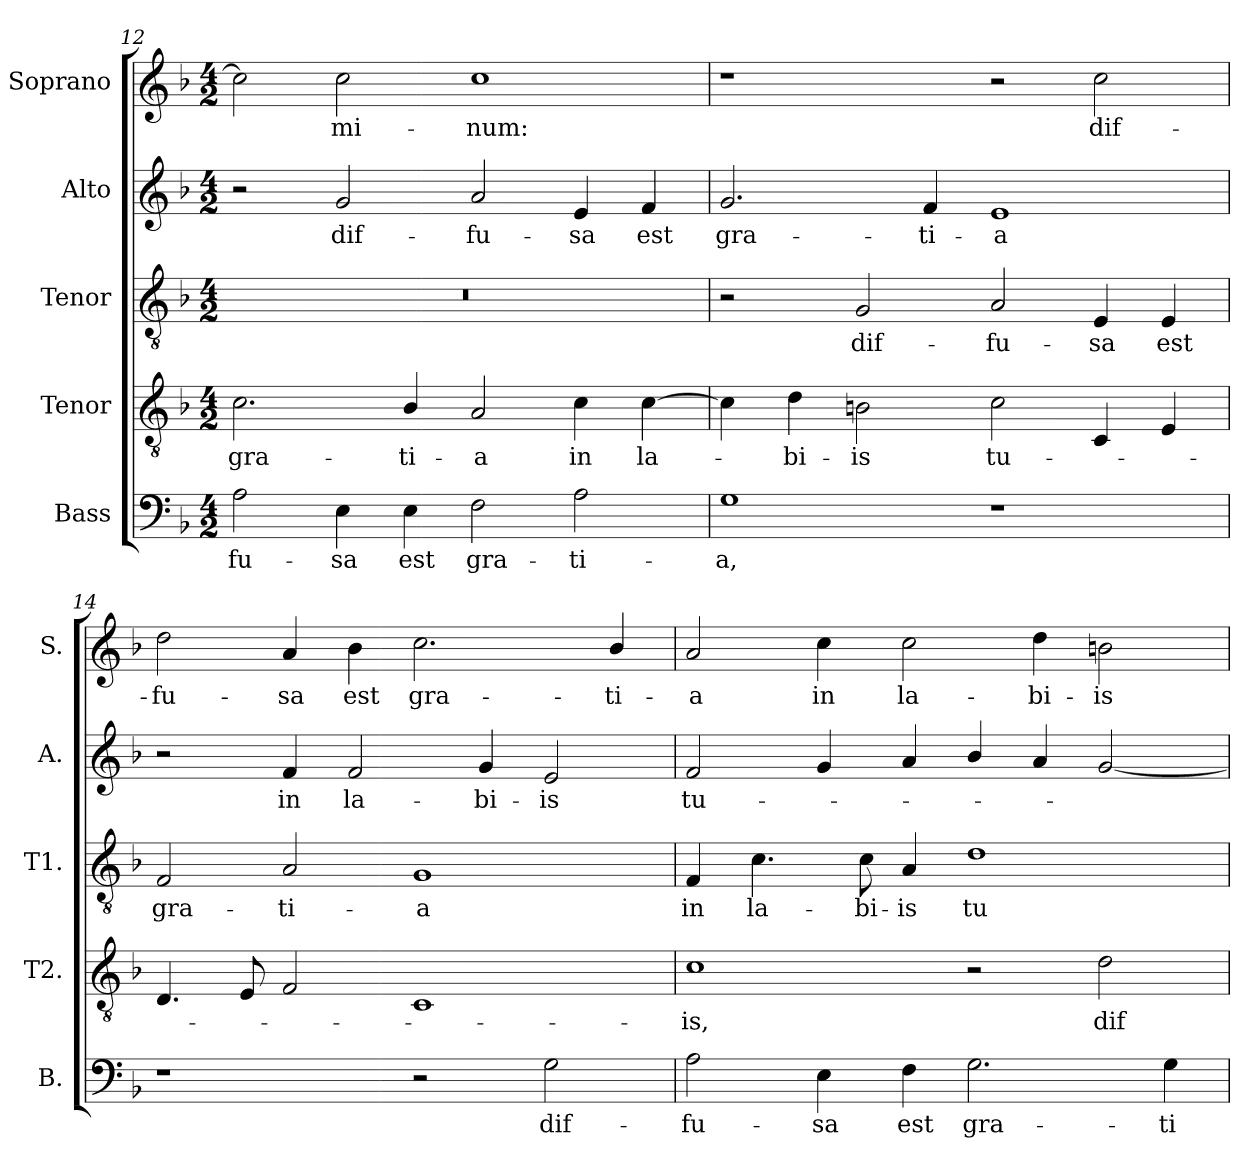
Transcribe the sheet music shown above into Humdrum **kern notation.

**kern	**text	**kern	**text	**kern	**text	**kern	**text	**kern	**text
*part5	*part5	*part4	*part4	*part3	*part3	*part2	*part2	*part1	*part1
*staff5	*staff5	*staff4	*staff4	*staff3	*staff3	*staff2	*staff2	*staff1	*staff1
*I"Bass	*	*I"Tenor	*	*I"Tenor	*	*I"Alto	*	*I"Soprano	*
*I'B.	*	*I'T2.	*	*I'T1.	*	*I'A.	*	*I'S.	*
*clefF4	*	*clefGv2	*	*clefGv2	*	*clefG2	*	*clefG2	*
*	*	*ITrd7c12	*	*ITrd7c12	*	*	*	*	*
*k[b-]	*	*k[b-]	*	*k[b-]	*	*k[b-]	*	*k[b-]	*
*F:	*	*F:	*	*F:	*	*F:	*	*F:	*
*M4/2	*	*M4/2	*	*M4/2	*	*M4/2	*	*M4/2	*
=12	=12	=12	=12	=12	=12	=12	=12	=12	=12
!	!LO:LY:b:color=#000000	!	!	!	!	!	!	!	!
!	!	!	!LO:LY:b:color=#000000	!LO:N:vis=1	!	!	!	!	!
2Ai\	-fu-	2.Ci\	gra-	0r	.	2r	.	2cci\]	.
!	!LO:LY:b:color=#000000	!	!	!	!	!	!	!	!
!	!	!	!	!	!	!	!LO:LY:b:color=#000000	!	!
!	!	!	!	!	!	!	!	!	!LO:LY:b:color=#000000
4Ei\	-sa	.	.	.	.	2gi/	dif-	2cci\	-mi-
!	!LO:LY:b:color=#000000	!	!	!	!	!	!	!	!
!	!	!	!LO:LY:b:color=#000000	!	!	!	!	!	!
4Ei\	est	4BB-i/	-ti-	.	.	.	.	.	.
!	!LO:LY:b:color=#000000	!	!	!	!	!	!	!	!
!	!	!	!LO:LY:b:color=#000000	!	!	!	!	!	!
!	!	!	!	!	!	!	!LO:LY:b:color=#000000	!	!
!	!	!	!	!	!	!	!	!	!LO:LY:b:color=#000000
2Fi\	gra-	2AAi/	-a	.	.	2ai/	-fu-	1cci	-num:
!	!LO:LY:b:color=#000000	!	!	!	!	!	!	!	!
!	!	!	!LO:LY:b:color=#000000	!	!	!	!	!	!
!	!	!	!	!	!	!	!LO:LY:b:color=#000000	!	!
2Ai\	-ti-	4Ci\	in	.	.	4ei/	-sa	.	.
!	!	!	!LO:LY:b:color=#000000	!	!	!	!	!	!
!	!	!	!	!	!	!	!LO:LY:b:color=#000000	!	!
.	.	[4Ci\	la-	.	.	4fi/	est	.	.
!!LO:PB:g=z
=13	=13	=13	=13	=13	=13	=13	=13	=13	=13
!	!LO:LY:b:color=#000000	!	!	!	!	!	!	!	!
!	!	!	!	!	!	!	!LO:LY:b:color=#000000	!	!
1Gi	-a,	4Ci\]	.	2r	.	2.gi/	gra-	1r	.
!	!	!	!LO:LY:b:color=#000000	!	!	!	!	!	!
.	.	4Di\	-bi-	.	.	.	.	.	.
!	!	!	!LO:LY:b:color=#000000	!	!	!	!	!	!
!	!	!	!	!	!LO:LY:b:color=#000000	!	!	!	!
.	.	2BBni\	-is	2GGi/	dif-	.	.	.	.
!	!	!	!	!	!	!	!LO:LY:b:color=#000000	!	!
.	.	.	.	.	.	4fi/	-ti-	.	.
!	!	!	!LO:LY:b:color=#000000	!	!	!	!	!	!
!	!	!	!	!	!LO:LY:b:color=#000000	!	!	!	!
!	!	!	!	!	!	!	!LO:LY:b:color=#000000	!	!
1r	.	2Ci\	tu-	2AAi/	-fu-	1ei	-a	2r	.
!	!	!	!	!	!LO:LY:b:color=#000000	!	!	!	!
!	!	!	!	!	!	!	!	!	!LO:LY:b:color=#000000
.	.	4CCi/	.	4EEi/	-sa	.	.	2cci\	dif-
!	!	!	!	!	!LO:LY:b:color=#000000	!	!	!	!
.	.	4EEi/	.	4EEi/	est	.	.	.	.
=14	=14	=14	=14	=14	=14	=14	=14	=14	=14
!	!	!	!	!	!LO:LY:b:color=#000000	!	!	!	!
!	!	!	!	!	!	!	!	!	!LO:LY:b:color=#000000
1r	.	4.DDi/	.	2FFi/	gra-	2r	.	2ddi\	-fu-
.	.	8EEi/	.	.	.	.	.	.	.
!	!	!	!	!	!LO:LY:b:color=#000000	!	!	!	!
!	!	!	!	!	!	!	!LO:LY:b:color=#000000	!	!
!	!	!	!	!	!	!	!	!	!LO:LY:b:color=#000000
.	.	2FFi/	.	2AAi/	-ti-	4fi/	in	4ai/	-sa
!	!	!	!	!	!	!	!LO:LY:b:color=#000000	!	!
!	!	!	!	!	!	!	!	!	!LO:LY:b:color=#000000
.	.	.	.	.	.	2fi/	la-	4b-i\	est
!	!	!	!	!	!LO:LY:b:color=#000000	!	!	!	!
!	!	!	!	!	!	!	!	!	!LO:LY:b:color=#000000
2r	.	1CCi	.	1GGi	-a	.	.	2.cci\	gra-
!	!	!	!	!	!	!	!LO:LY:b:color=#000000	!	!
.	.	.	.	.	.	4gi/	-bi-	.	.
!	!LO:LY:b:color=#000000	!	!	!	!	!	!	!	!
!	!	!	!	!	!	!	!LO:LY:b:color=#000000	!	!
2Gi\	dif-	.	.	.	.	2ei/	-is	.	.
!	!	!	!	!	!	!	!	!	!LO:LY:b:color=#000000
.	.	.	.	.	.	.	.	4b-i/	-ti-
=15	=15	=15	=15	=15	=15	=15	=15	=15	=15
!	!LO:LY:b:color=#000000	!	!	!	!	!	!	!	!
!	!	!	!LO:LY:b:color=#000000	!	!	!	!	!	!
!	!	!	!	!	!LO:LY:b:color=#000000	!	!	!	!
!	!	!	!	!	!	!	!LO:LY:b:color=#000000	!	!
!	!	!	!	!	!	!	!	!	!LO:LY:b:color=#000000
2Ai\	-fu-	1Ci	-is,	4FFi/	in	2fi/	tu-	2ai/	-a
!	!	!	!	!	!LO:LY:b:color=#000000	!	!	!	!
.	.	.	.	4.Ci\	la-	.	.	.	.
!	!LO:LY:b:color=#000000	!	!	!	!	!	!	!	!
!	!	!	!	!	!	!	!	!	!LO:LY:b:color=#000000
4Ei\	-sa	.	.	.	.	4gi/	.	4cci\	in
!	!	!	!	!	!LO:LY:b:color=#000000	!	!	!	!
.	.	.	.	8Ci\	-bi-	.	.	.	.
!	!LO:LY:b:color=#000000	!	!	!	!	!	!	!	!
!	!	!	!	!	!LO:LY:b:color=#000000	!	!	!	!
!	!	!	!	!	!	!	!	!	!LO:LY:b:color=#000000
4Fi\	est	.	.	4AAi/	-is	4ai/	.	2cci\	la-
!	!LO:LY:b:color=#000000	!	!	!	!	!	!	!	!
!	!	!	!	!	!LO:LY:b:color=#000000	!	!	!	!
2.Gi\	gra-	2r	.	1Di	tu-	4b-i/	.	.	.
!	!	!	!	!	!	!	!	!	!LO:LY:b:color=#000000
.	.	.	.	.	.	4ai/	.	4ddi\	-bi-
!	!	!	!LO:LY:b:color=#000000	!	!	!	!	!	!
!	!	!	!	!	!	!	!	!	!LO:LY:b:color=#000000
.	.	2Di\	dif-	.	.	[2gi/	.	2bni\	-is
!	!LO:LY:b:color=#000000	!	!	!	!	!	!	!	!
4Gi\	-ti-	.	.	.	.	.	.	.	.
=	=	=	=	=	=	=	=	=	=
*-	*-	*-	*-	*-	*-	*-	*-	*-	*-
